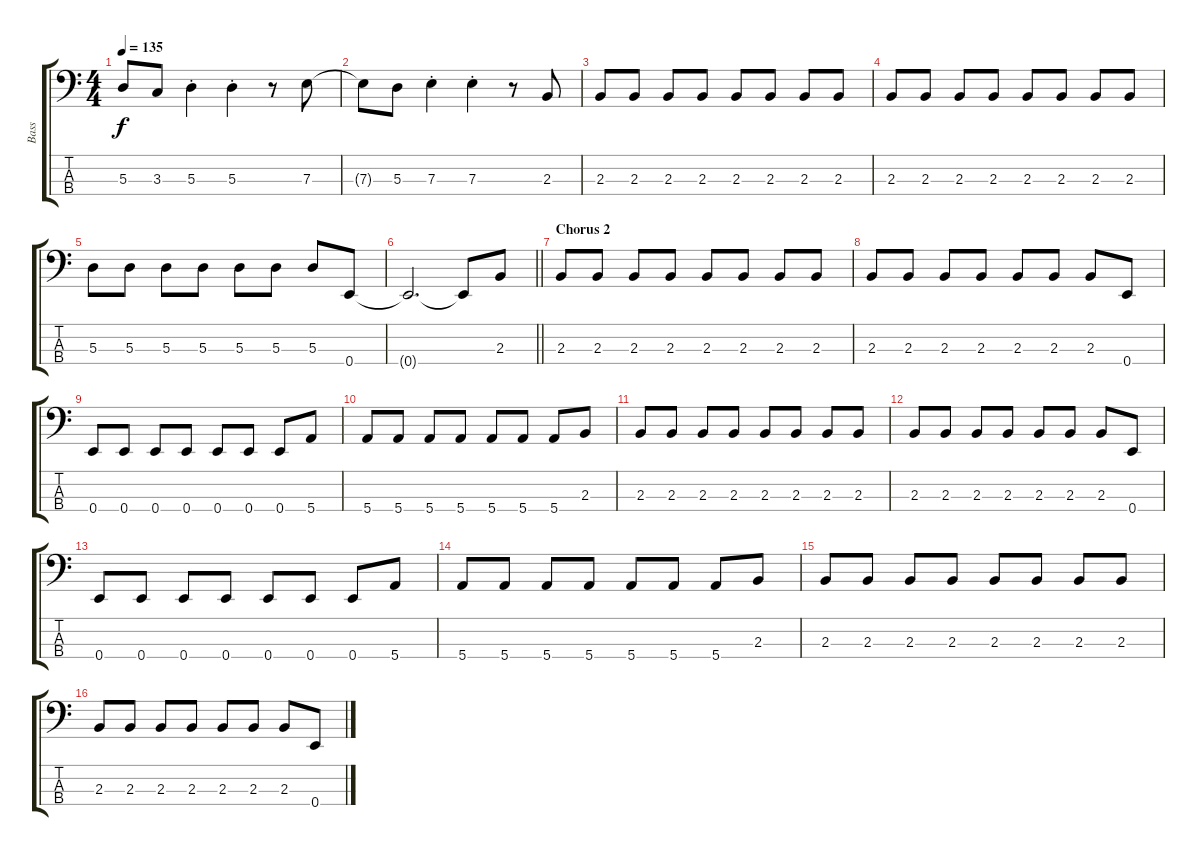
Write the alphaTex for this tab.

\track ("Bass" "Bass") {instrument electricbassfinger}
\staff {score tabs}
\tuning (G2 D2 A1 E1) {hide}
\ts (4 4)
\tempo 135
\clef f4
\ks c
5.3{t}.8{dy f} 3.3.8 5.3{st}.4 5.3{st}.4 r.8 7.3.8 |
7.3{t}.8 5.3.8 7.3{st}.4 7.3{st}.4 r.8 2.3.8 |
2.3.8 2.3.8 2.3.8 2.3.8 2.3.8 2.3.8 2.3.8 2.3.8 |
2.3.8 2.3.8 2.3.8 2.3.8 2.3.8 2.3.8 2.3.8 2.3.8 |
5.3.8 5.3.8 5.3.8 5.3.8 5.3.8 5.3.8 5.3.8 0.4.8 |
\barLineRight lightlight
0.4{t}.2{d} 0.4{t}.8 2.3.8 |
\section ("" "Chorus 2")
2.3.8 2.3.8 2.3.8 2.3.8 2.3.8 2.3.8 2.3.8 2.3.8 |
2.3.8 2.3.8 2.3.8 2.3.8 2.3.8 2.3.8 2.3.8 0.4.8 |
0.4.8 0.4.8 0.4.8 0.4.8 0.4.8 0.4.8 0.4.8 5.4.8 |
5.4.8 5.4.8 5.4.8 5.4.8 5.4.8 5.4.8 5.4.8 2.3.8 |
2.3.8 2.3.8 2.3.8 2.3.8 2.3.8 2.3.8 2.3.8 2.3.8 |
2.3.8 2.3.8 2.3.8 2.3.8 2.3.8 2.3.8 2.3.8 0.4.8 |
0.4.8 0.4.8 0.4.8 0.4.8 0.4.8 0.4.8 0.4.8 5.4.8 |
5.4.8 5.4.8 5.4.8 5.4.8 5.4.8 5.4.8 5.4.8 2.3.8 |
2.3.8 2.3.8 2.3.8 2.3.8 2.3.8 2.3.8 2.3.8 2.3.8 |
2.3.8 2.3.8 2.3.8 2.3.8 2.3.8 2.3.8 2.3.8 0.4.8
